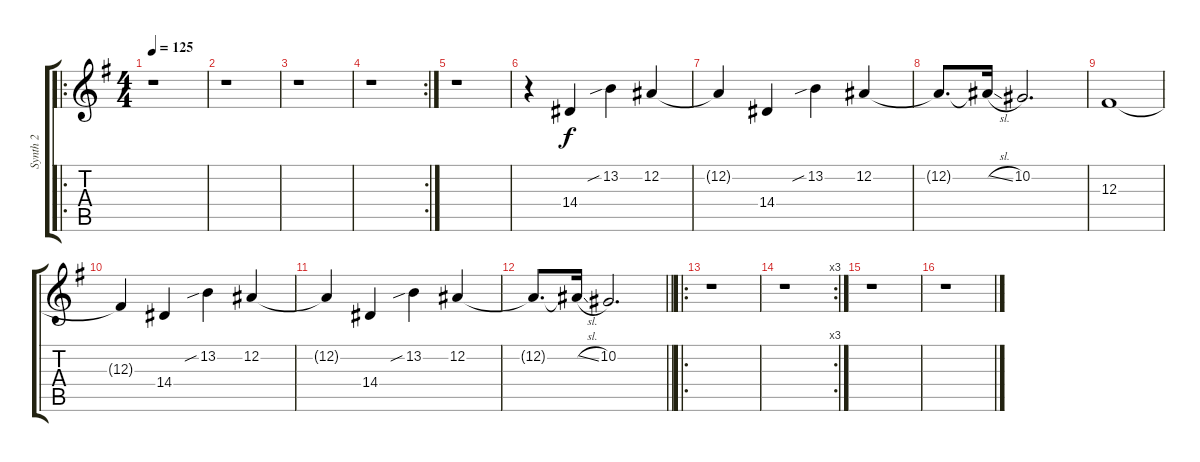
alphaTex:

\track ("Synth 2" "Synth 2") {instrument lead1square}
\staff {score tabs}
\tuning (Eb4 Bb3 Gb3 Db3 Ab2 Eb2) {hide}
\ro
\ts (4 4)
\tempo 125
\clef g2
\ks g
r.1{dy f} |
r.1 |
r.1 |
\rc 2
r.1 |
r.1 |
r.4 14.4.4 13.2{sib}.4 12.2.4 |
12.2{t}.4 14.4.4 13.2{sib}.4 12.2.4 |
12.2{t}.8{d} 12.2{sl t}.16 10.2.2{d} |
12.3.1 |
12.3{t}.4 14.4.4 13.2{sib}.4 12.2.4 |
12.2{t}.4 14.4.4 13.2{sib}.4 12.2.4 |
\barLineRight lightlight
12.2{t}.8{d} 12.2{sl t}.16 10.2.2{d} |
\ro
r.1 |
\rc 3
r.1 |
r.1 |
r.1
